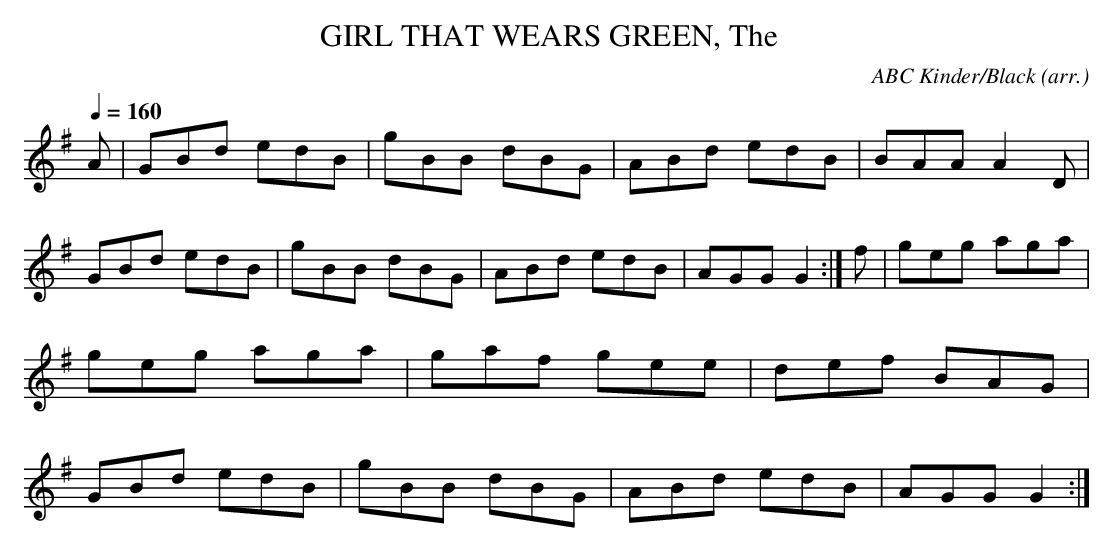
X:1
T:GIRL THAT WEARS GREEN, The  \
C:ABC Kinder/Black (arr.)\
M:6/8\
L:1/8\
Q:1/4=160\
K:G\
A|GBd edB|gBB dBG|ABd edB|BAA A2D|\
GBd edB|gBB dBG|ABd edB|AGG G2:|\
f|geg aga|geg aga|gaf gee|def BAG|\
GBd edB|gBB dBG|ABd edB|AGG G2:|\
\
\
